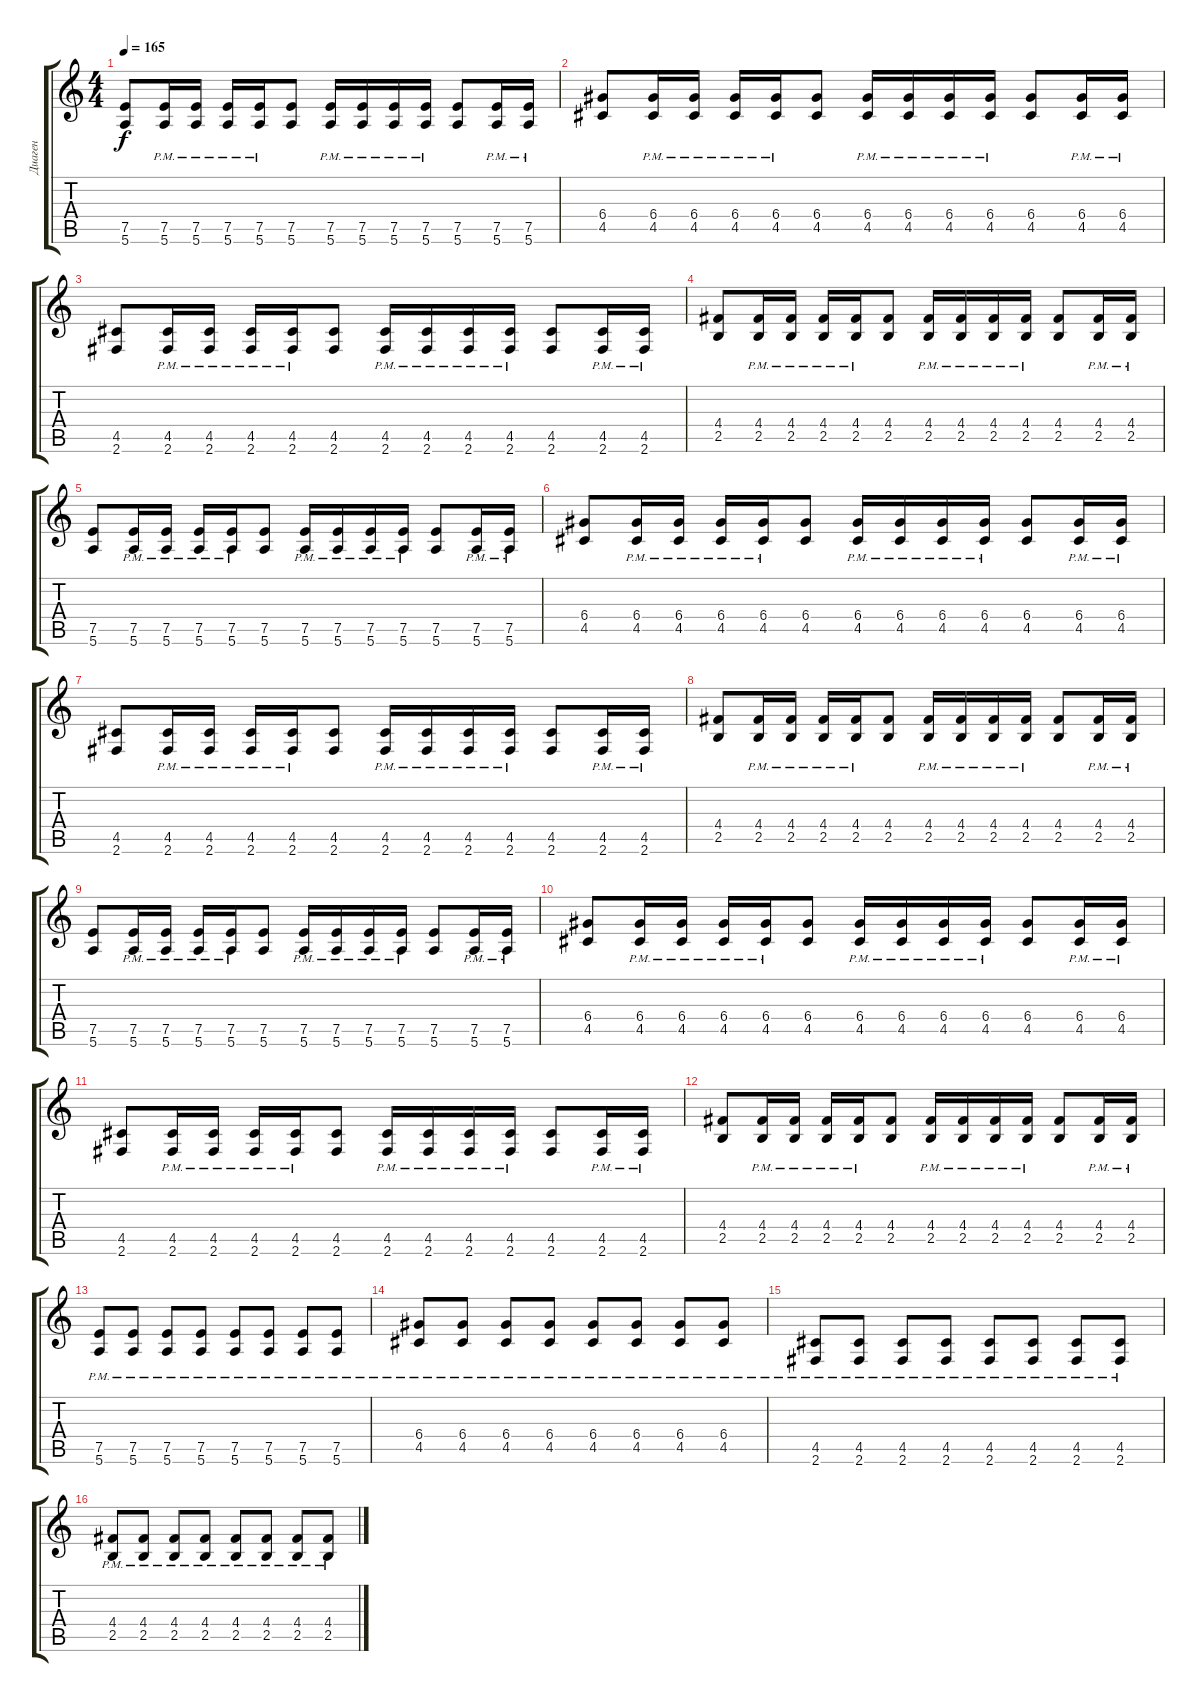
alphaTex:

\track ("Диаген" "Диаген") {instrument distortionguitar}
\staff {score tabs}
\tuning (E4 B3 G3 D3 A2 E2) {hide}
\ts (4 4)
\tempo 165
\clef g2
\ks c
(7.5 5.6).8{dy f} (7.5{pm} 5.6{pm}).16 (7.5{pm} 5.6{pm}).16 (7.5{pm} 5.6{pm}).16 (7.5{pm} 5.6{pm}).16 (7.5 5.6).8 (7.5{pm} 5.6{pm}).16 (7.5{pm} 5.6{pm}).16 (7.5{pm} 5.6{pm}).16 (7.5{pm} 5.6{pm}).16 (7.5 5.6).8 (7.5{pm} 5.6{pm}).16 (7.5{pm} 5.6{pm}).16 |
(6.4 4.5).8 (6.4{pm} 4.5{pm}).16 (6.4{pm} 4.5{pm}).16 (6.4{pm} 4.5{pm}).16 (6.4{pm} 4.5{pm}).16 (6.4 4.5).8 (6.4{pm} 4.5{pm}).16 (6.4{pm} 4.5{pm}).16 (6.4{pm} 4.5{pm}).16 (6.4{pm} 4.5{pm}).16 (6.4 4.5).8 (6.4{pm} 4.5{pm}).16 (6.4{pm} 4.5{pm}).16 |
(4.5 2.6).8 (4.5{pm} 2.6{pm}).16 (4.5{pm} 2.6{pm}).16 (4.5{pm} 2.6{pm}).16 (4.5{pm} 2.6{pm}).16 (4.5 2.6).8 (4.5{pm} 2.6{pm}).16 (4.5{pm} 2.6{pm}).16 (4.5{pm} 2.6{pm}).16 (4.5{pm} 2.6{pm}).16 (4.5 2.6).8 (4.5{pm} 2.6{pm}).16 (4.5{pm} 2.6{pm}).16 |
(4.4 2.5).8 (4.4{pm} 2.5{pm}).16 (4.4{pm} 2.5{pm}).16 (4.4{pm} 2.5{pm}).16 (4.4{pm} 2.5{pm}).16 (4.4 2.5).8 (4.4{pm} 2.5{pm}).16 (4.4{pm} 2.5{pm}).16 (4.4{pm} 2.5{pm}).16 (4.4{pm} 2.5{pm}).16 (4.4 2.5).8 (4.4{pm} 2.5{pm}).16 (4.4{pm} 2.5{pm}).16 |
(7.5 5.6).8 (7.5{pm} 5.6{pm}).16 (7.5{pm} 5.6{pm}).16 (7.5{pm} 5.6{pm}).16 (7.5{pm} 5.6{pm}).16 (7.5 5.6).8 (7.5{pm} 5.6{pm}).16 (7.5{pm} 5.6{pm}).16 (7.5{pm} 5.6{pm}).16 (7.5{pm} 5.6{pm}).16 (7.5 5.6).8 (7.5{pm} 5.6{pm}).16 (7.5{pm} 5.6{pm}).16 |
(6.4 4.5).8 (6.4{pm} 4.5{pm}).16 (6.4{pm} 4.5{pm}).16 (6.4{pm} 4.5{pm}).16 (6.4{pm} 4.5{pm}).16 (6.4 4.5).8 (6.4{pm} 4.5{pm}).16 (6.4{pm} 4.5{pm}).16 (6.4{pm} 4.5{pm}).16 (6.4{pm} 4.5{pm}).16 (6.4 4.5).8 (6.4{pm} 4.5{pm}).16 (6.4{pm} 4.5{pm}).16 |
(4.5 2.6).8 (4.5{pm} 2.6{pm}).16 (4.5{pm} 2.6{pm}).16 (4.5{pm} 2.6{pm}).16 (4.5{pm} 2.6{pm}).16 (4.5 2.6).8 (4.5{pm} 2.6{pm}).16 (4.5{pm} 2.6{pm}).16 (4.5{pm} 2.6{pm}).16 (4.5{pm} 2.6{pm}).16 (4.5 2.6).8 (4.5{pm} 2.6{pm}).16 (4.5{pm} 2.6{pm}).16 |
(4.4 2.5).8 (4.4{pm} 2.5{pm}).16 (4.4{pm} 2.5{pm}).16 (4.4{pm} 2.5{pm}).16 (4.4{pm} 2.5{pm}).16 (4.4 2.5).8 (4.4{pm} 2.5{pm}).16 (4.4{pm} 2.5{pm}).16 (4.4{pm} 2.5{pm}).16 (4.4{pm} 2.5{pm}).16 (4.4 2.5).8 (4.4{pm} 2.5{pm}).16 (4.4{pm} 2.5{pm}).16 |
(7.5 5.6).8 (7.5{pm} 5.6{pm}).16 (7.5{pm} 5.6{pm}).16 (7.5{pm} 5.6{pm}).16 (7.5{pm} 5.6{pm}).16 (7.5 5.6).8 (7.5{pm} 5.6{pm}).16 (7.5{pm} 5.6{pm}).16 (7.5{pm} 5.6{pm}).16 (7.5{pm} 5.6{pm}).16 (7.5 5.6).8 (7.5{pm} 5.6{pm}).16 (7.5{pm} 5.6{pm}).16 |
(6.4 4.5).8 (6.4{pm} 4.5{pm}).16 (6.4{pm} 4.5{pm}).16 (6.4{pm} 4.5{pm}).16 (6.4{pm} 4.5{pm}).16 (6.4 4.5).8 (6.4{pm} 4.5{pm}).16 (6.4{pm} 4.5{pm}).16 (6.4{pm} 4.5{pm}).16 (6.4{pm} 4.5{pm}).16 (6.4 4.5).8 (6.4{pm} 4.5{pm}).16 (6.4{pm} 4.5{pm}).16 |
(4.5 2.6).8 (4.5{pm} 2.6{pm}).16 (4.5{pm} 2.6{pm}).16 (4.5{pm} 2.6{pm}).16 (4.5{pm} 2.6{pm}).16 (4.5 2.6).8 (4.5{pm} 2.6{pm}).16 (4.5{pm} 2.6{pm}).16 (4.5{pm} 2.6{pm}).16 (4.5{pm} 2.6{pm}).16 (4.5 2.6).8 (4.5{pm} 2.6{pm}).16 (4.5{pm} 2.6{pm}).16 |
(4.4 2.5).8 (4.4{pm} 2.5{pm}).16 (4.4{pm} 2.5{pm}).16 (4.4{pm} 2.5{pm}).16 (4.4{pm} 2.5{pm}).16 (4.4 2.5).8 (4.4{pm} 2.5{pm}).16 (4.4{pm} 2.5{pm}).16 (4.4{pm} 2.5{pm}).16 (4.4{pm} 2.5{pm}).16 (4.4 2.5).8 (4.4{pm} 2.5{pm}).16 (4.4{pm} 2.5{pm}).16 |
(7.5{pm} 5.6{pm}).8 (7.5{pm} 5.6{pm}).8 (7.5{pm} 5.6{pm}).8 (7.5{pm} 5.6{pm}).8 (7.5{pm} 5.6{pm}).8 (7.5{pm} 5.6{pm}).8 (7.5{pm} 5.6{pm}).8 (7.5{pm} 5.6{pm}).8 |
(6.4{pm} 4.5{pm}).8 (6.4{pm} 4.5{pm}).8 (6.4{pm} 4.5{pm}).8 (6.4{pm} 4.5{pm}).8 (6.4{pm} 4.5{pm}).8 (6.4{pm} 4.5{pm}).8 (6.4{pm} 4.5{pm}).8 (6.4{pm} 4.5{pm}).8 |
(4.5{pm} 2.6{pm}).8 (4.5{pm} 2.6{pm}).8 (4.5{pm} 2.6{pm}).8 (4.5{pm} 2.6{pm}).8 (4.5{pm} 2.6{pm}).8 (4.5{pm} 2.6{pm}).8 (4.5{pm} 2.6{pm}).8 (4.5{pm} 2.6{pm}).8 |
(4.4{pm} 2.5{pm}).8 (4.4{pm} 2.5{pm}).8 (4.4{pm} 2.5{pm}).8 (4.4{pm} 2.5{pm}).8 (4.4{pm} 2.5{pm}).8 (4.4{pm} 2.5{pm}).8 (4.4{pm} 2.5{pm}).8 (4.4{pm} 2.5{pm}).8
